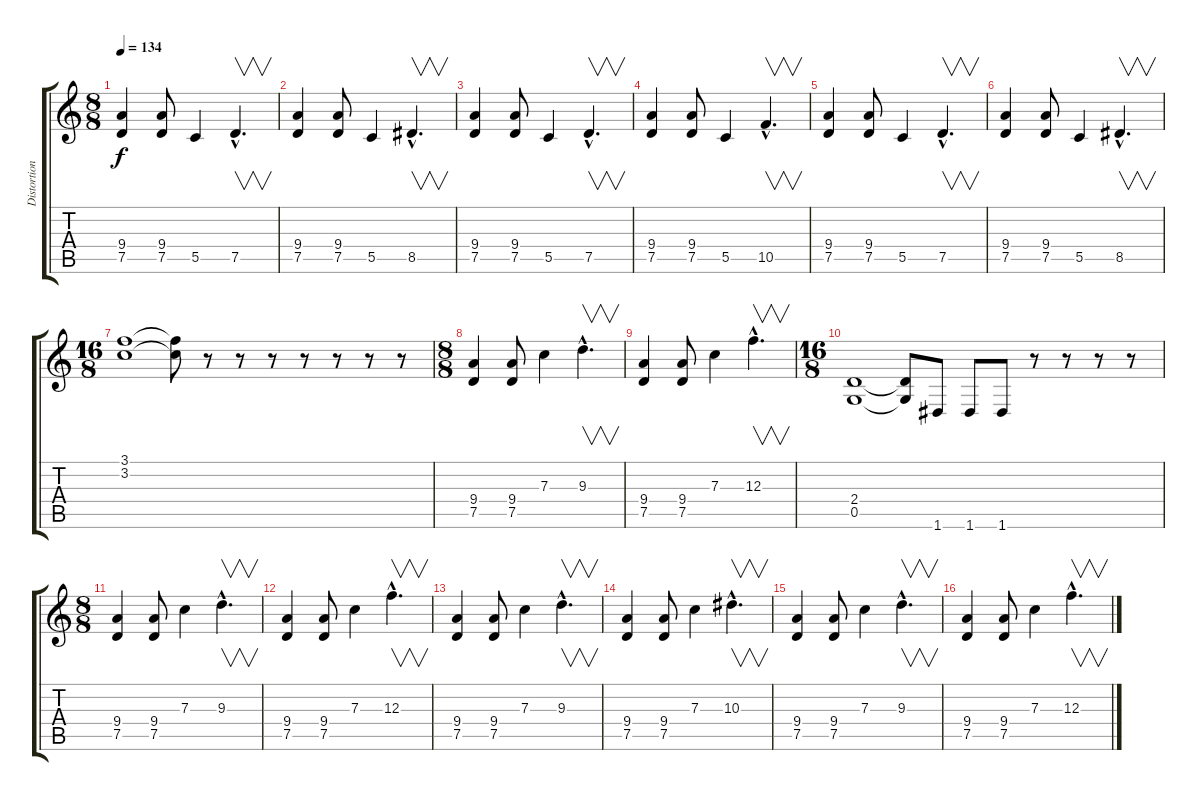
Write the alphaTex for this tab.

\track ("Distortion Guitar 2" "Distortion") {instrument distortionguitar}
\staff {score tabs}
\tuning (D4 A3 F3 C3 G2 D2) {hide}
\ts (8 8)
\tempo 134
\clef g2
\ks c
(9.4 7.5).4{dy f} (9.4 7.5).8 5.5.4 7.5{hac}.4{v d} |
(9.4 7.5).4 (9.4 7.5).8 5.5.4 8.5{hac}.4{v d} |
(9.4 7.5).4 (9.4 7.5).8 5.5.4 7.5{hac}.4{v d} |
(9.4 7.5).4 (9.4 7.5).8 5.5.4 10.5{hac}.4{v d} |
(9.4 7.5).4 (9.4 7.5).8 5.5.4 7.5{hac}.4{v d} |
(9.4 7.5).4 (9.4 7.5).8 5.5.4 8.5{hac}.4{v d} |
\ts (16 8)
(3.1 3.2).1{volume 16} (3.1{t} 3.2{t}).8 r.8 r.8 r.8 r.8 r.8 r.8 r.8 |
\ts (8 8)
(9.4 7.5).4{volume 12} (9.4 7.5).8 7.3.4 9.3{hac}.4{v d} |
(9.4 7.5).4 (9.4 7.5).8 7.3.4 12.3{hac}.4{v d} |
\ts (16 8)
(2.4 0.5).1 (2.4{t} 0.5{t}).8 1.6.8 1.6.8 1.6.8 r.8 r.8 r.8 r.8 |
\ts (8 8)
(9.4 7.5).4 (9.4 7.5).8 7.3.4 9.3{hac}.4{v d} |
(9.4 7.5).4 (9.4 7.5).8 7.3.4 12.3{hac}.4{v d} |
(9.4 7.5).4 (9.4 7.5).8 7.3.4 9.3{hac}.4{v d} |
(9.4 7.5).4 (9.4 7.5).8 7.3.4 10.3{hac}.4{v d} |
(9.4 7.5).4 (9.4 7.5).8 7.3.4 9.3{hac}.4{v d} |
(9.4 7.5).4 (9.4 7.5).8 7.3.4 12.3{hac}.4{v d}
